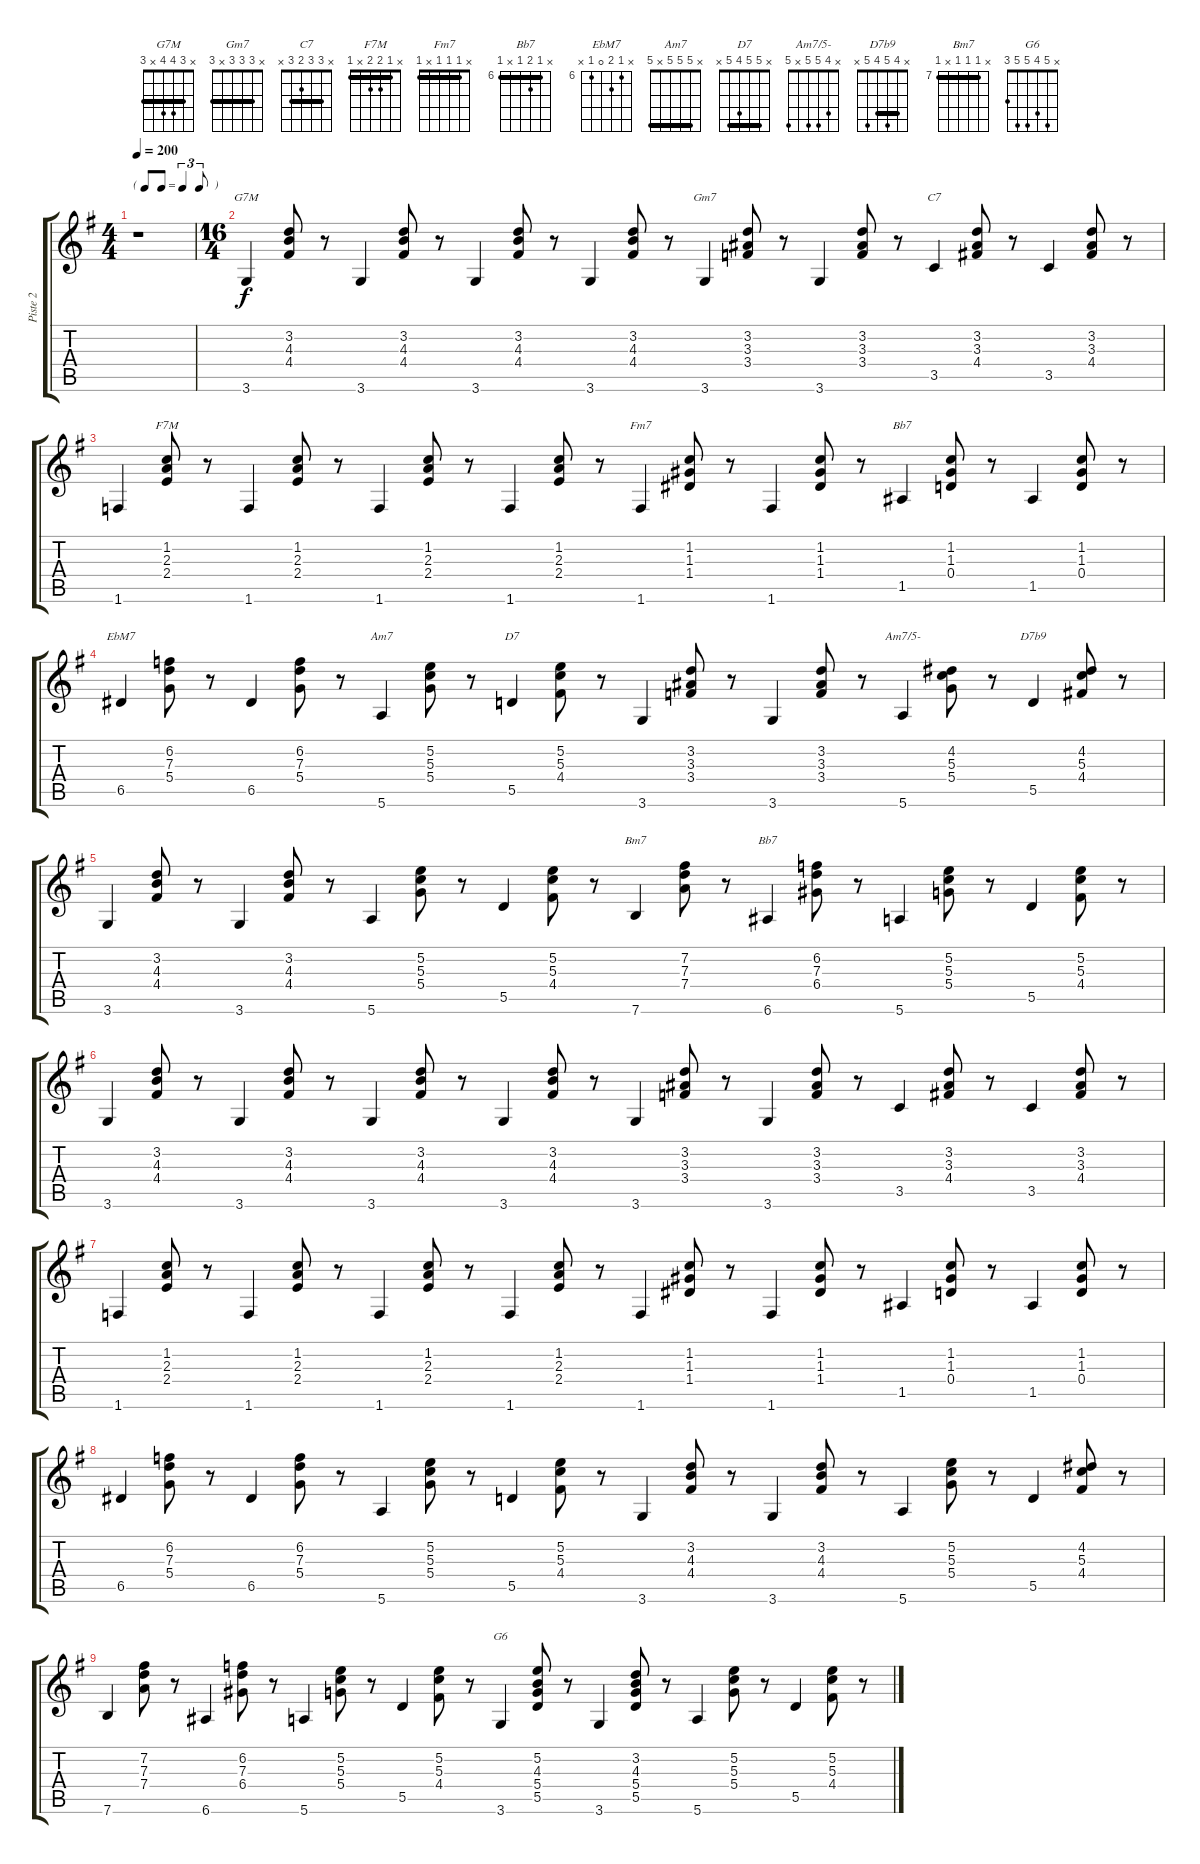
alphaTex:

\track ("Piste 2" "Piste 2") {instrument acousticguitarsteel}
\staff {score tabs}
\tuning (E4 B3 G3 D3 A2 E2) {hide}
\chord ("G7M" x 3 4 4 x 3) {barre 3}
\chord ("Gm7" x 3 3 3 x 3) {barre 3}
\chord ("C7" x 3 3 2 3 x) {barre 3}
\chord ("F7M" x 1 2 2 x 1) {barre 1}
\chord ("Fm7" x 1 1 1 x 1) {barre 1}
\chord ("Bb7" x 1 1 0 1 x) {barre 1}
\chord ("EbM7" x 6 7 0 6 x) {firstfret 6}
\chord ("Am7" x 5 5 5 x 5) {barre 5}
\chord ("D7" x 5 5 4 5 x) {barre 5}
\chord ("Am7/5-" x 4 5 5 x 5)
\chord ("D7b9" x 4 5 4 5 x) {barre 4}
\chord ("Bm7" x 7 7 7 x 7) {firstfret 7 barre 7}
\chord ("Bb7" x 6 7 6 x 6) {firstfret 6 barre 6}
\chord ("G6" x 5 4 5 5 3)
\ts (4 4)
\tf triplet8th
\tempo 200
\clef g2
\ks g
r.1{dy f instrument acousticguitarsteel} |
\ts (16 4)
3.6.4{ch "G7M"} (3.2 4.3 4.4).8 r.8 3.6.4 (3.2 4.3 4.4).8 r.8 3.6.4 (3.2 4.3 4.4).8 r.8 3.6.4 (3.2 4.3 4.4).8 r.8 3.6.4{ch "Gm7"} (3.2 3.3 3.4).8 r.8 3.6.4 (3.2 3.3 3.4).8 r.8 3.5.4{ch "C7"} (3.2 3.3 4.4).8 r.8 3.5.4 (3.2 3.3 4.4).8 r.8 |
1.6.4 (1.2 2.3 2.4).8{ch "F7M"} r.8 1.6.4 (1.2 2.3 2.4).8 r.8 1.6.4 (1.2 2.3 2.4).8 r.8 1.6.4 (1.2 2.3 2.4).8 r.8 1.6.4{ch "Fm7"} (1.2 1.3 1.4).8 r.8 1.6.4 (1.2 1.3 1.4).8 r.8 1.5.4{ch "Bb7"} (1.2 1.3 0.4).8 r.8 1.5.4 (1.2 1.3 0.4).8 r.8 |
6.5.4{ch "EbM7"} (6.2 7.3 5.4).8 r.8 6.5.4 (6.2 7.3 5.4).8 r.8 5.6.4{ch "Am7"} (5.2 5.3 5.4).8 r.8 5.5.4{ch "D7"} (5.2 5.3 4.4).8 r.8 3.6.4 (3.2 3.3 3.4).8 r.8 3.6.4 (3.2 3.3 3.4).8 r.8 5.6.4{ch "Am7/5-"} (4.2 5.3 5.4).8 r.8 5.5.4{ch "D7b9"} (4.2 5.3 4.4).8 r.8 |
3.6.4 (3.2 4.3 4.4).8 r.8 3.6.4 (3.2 4.3 4.4).8 r.8 5.6.4 (5.2 5.3 5.4).8 r.8 5.5.4 (5.2 5.3 4.4).8 r.8 7.6.4{ch "Bm7"} (7.2 7.3 7.4).8 r.8 6.6.4{ch "Bb7"} (6.2 7.3 6.4).8 r.8 5.6.4 (5.2 5.3 5.4).8 r.8 5.5.4 (5.2 5.3 4.4).8 r.8 |
3.6.4 (3.2 4.3 4.4).8 r.8 3.6.4 (3.2 4.3 4.4).8 r.8 3.6.4 (3.2 4.3 4.4).8 r.8 3.6.4 (3.2 4.3 4.4).8 r.8 3.6.4 (3.2 3.3 3.4).8 r.8 3.6.4 (3.2 3.3 3.4).8 r.8 3.5.4 (3.2 3.3 4.4).8 r.8 3.5.4 (3.2 3.3 4.4).8 r.8 |
1.6.4 (1.2 2.3 2.4).8 r.8 1.6.4 (1.2 2.3 2.4).8 r.8 1.6.4 (1.2 2.3 2.4).8 r.8 1.6.4 (1.2 2.3 2.4).8 r.8 1.6.4 (1.2 1.3 1.4).8 r.8 1.6.4 (1.2 1.3 1.4).8 r.8 1.5.4 (1.2 1.3 0.4).8 r.8 1.5.4 (1.2 1.3 0.4).8 r.8 |
6.5.4 (6.2 7.3 5.4).8 r.8 6.5.4 (6.2 7.3 5.4).8 r.8 5.6.4 (5.2 5.3 5.4).8 r.8 5.5.4 (5.2 5.3 4.4).8 r.8 3.6.4 (3.2 4.3 4.4).8 r.8 3.6.4 (3.2 4.3 4.4).8 r.8 5.6.4 (5.2 5.3 5.4).8 r.8 5.5.4 (4.2 5.3 4.4).8 r.8 |
7.6.4 (7.2 7.3 7.4).8 r.8 6.6.4 (6.2 7.3 6.4).8 r.8 5.6.4 (5.2 5.3 5.4).8 r.8 5.5.4 (5.2 5.3 4.4).8 r.8 3.6.4{ch "G6"} (5.2 4.3 5.4 5.5).8 r.8 3.6.4 (3.2 4.3 5.4 5.5).8 r.8 5.6.4 (5.2 5.3 5.4).8 r.8 5.5.4 (5.2 5.3 4.4).8 r.8
